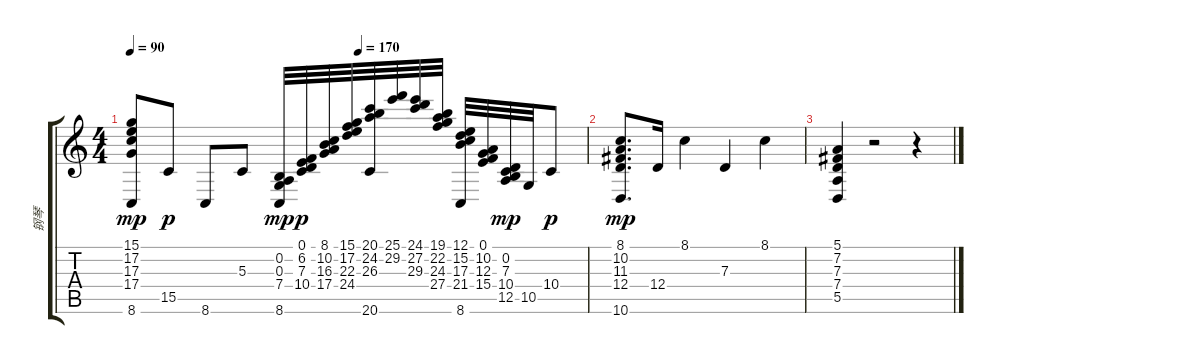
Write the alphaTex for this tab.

\track ("钢琴" "钢琴") {instrument electricgrandpiano}
\staff {score tabs}
\tuning (E4 B3 G3 D3 A2 E2) {hide}
\ts (4 4)
\tempo 90
\tempo (170 0.5)
\clef g2
\ks c
(15.1 17.2 17.3 17.4 8.6).8{dy mp} 15.5.8{dy p} 8.6.8 5.3.8 (0.2 0.3 7.4 8.6).32{dy mp} (0.1 6.2 7.3 10.4).32{dy p} (8.1 10.2 16.3 17.4).32 (15.1 17.2 22.3 24.4).32 (20.1 24.2 26.3 20.6).32 (25.1 29.2).32 (24.1 27.2 29.3).32 (19.1 22.2 24.3 27.4).32 (12.1 15.2 17.3 21.4 8.6).32 (0.1 10.2 12.3 15.4).32 (0.2 7.3 10.4 12.5).32{dy mp} 10.5.32 10.4.8{dy p} |
(8.1 10.2 11.3 12.4 10.6).8{d dy mp} 12.4.16 8.1.4 7.3.4 8.1.4 |
(5.1 7.2 7.3 7.4 5.5).4 r.2 r.4
